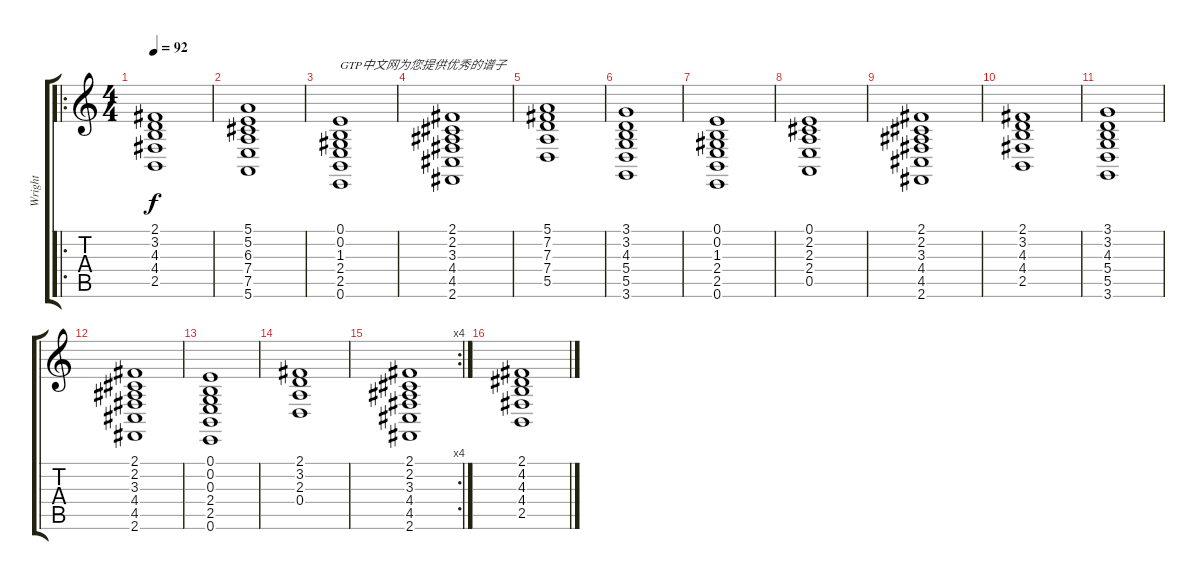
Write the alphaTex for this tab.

\track ("Wright" "Wright") {instrument churchorgan}
\staff {score tabs}
\tuning (E4 B3 G3 D3 A2 E2) {hide}
\ro
\ts (4 4)
\tempo 92
\clef g2
\ks c
(2.1 3.2 4.3 4.4 2.5).1{dy f instrument churchorgan} |
(5.1 5.2 6.3 7.4 7.5 5.6).1 |
(0.1 0.2 1.3 2.4 2.5 0.6).1{txt "GTP中文网为您提供优秀的谱子"} |
(2.1 2.2 3.3 4.4 4.5 2.6).1 |
(5.1 7.2 7.3 7.4 5.5).1 |
(3.1 3.2 4.3 5.4 5.5 3.6).1 |
(0.1 0.2 1.3 2.4 2.5 0.6).1 |
(0.1 2.2 2.3 2.4 0.5).1 |
(2.1 2.2 3.3 4.4 4.5 2.6).1 |
(2.1 3.2 4.3 4.4 2.5).1 |
(3.1 3.2 4.3 5.4 5.5 3.6).1 |
(2.1 2.2 3.3 4.4 4.5 2.6).1 |
(0.1 0.2 0.3 2.4 2.5 0.6).1 |
(2.1 3.2 2.3 0.4).1 |
\rc 4
(2.1 2.2 3.3 4.4 4.5 2.6).1 |
(2.1 4.2 4.3 4.4 2.5).1
